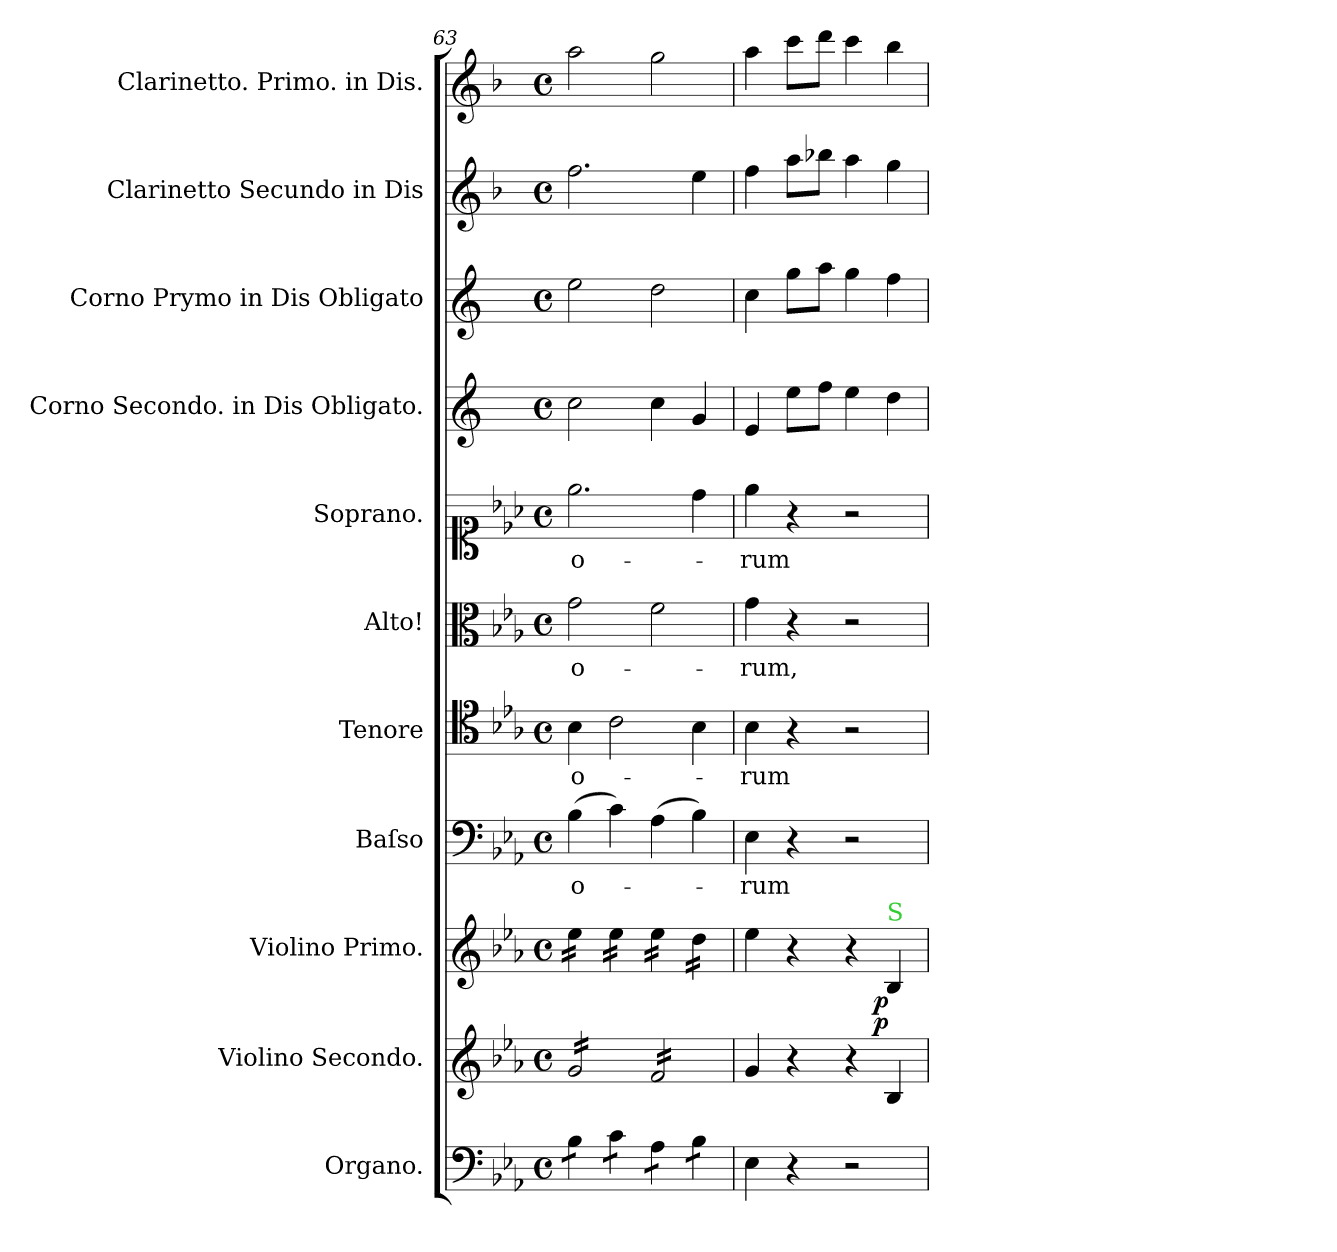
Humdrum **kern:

**kern	**kern	**dynam	**kern	**dynam	**kern	**text	**kern	**text	**kern	**text	**kern	**text	**kern	**kern	**kern	**kern
*part11	*part10	*part10	*part9	*part9	*part8	*part8	*part7	*part7	*part6	*part6	*part5	*part5	*part4	*part3	*part2	*part1
*staff11	*staff10	*staff10	*staff9	*staff9	*staff8	*staff8	*staff7	*staff7	*staff6	*staff6	*staff5	*staff5	*staff4	*staff3	*staff2	*staff1
*I"Organo.	*I"Violino Secondo.	*	*I"Violino Primo.	*	*I"Baſso	*	*I"Tenore	*	*I"Alto!	*	*I"Soprano.	*	*I"Corno Secondo. in Dis Obligato.	*I"Corno Prymo in Dis Obligato	*I"Clarinetto Secundo in Dis	*I"Clarinetto. Primo. in Dis.
*I'org	*I'vl2	*	*I'vl1	*	*I'B	*	*I'T	*	*I'A	*	*I'S	*	*I'cor2	*I'cor1	*I'Cl.	*I'Cl.
*clefF4	*clefG2	*	*clefG2	*	*clefF4	*	*clefC4	*	*clefC3	*	*clefC1	*	*clefG2	*clefG2	*clefG2	*clefG2
*	*	*	*	*	*	*	*	*	*	*	*	*	*ITrd5c9	*ITrd5c9	*ITrd1c2	*ITrd1c2
*k[b-e-a-]	*k[b-e-a-]	*	*k[b-e-a-]	*	*k[b-e-a-]	*	*k[b-e-a-]	*	*k[b-e-a-]	*	*k[b-e-a-]	*	*k[b-e-a-]	*k[b-e-a-]	*k[b-e-a-]	*k[b-e-a-]
*M4/4	*M4/4	*	*M4/4	*	*M4/4	*	*M4/4	*	*M4/4	*	*M4/4	*	*M4/4	*M4/4	*M4/4	*M4/4
*met(c)	*met(c)	*	*met(c)	*	*met(c)	*	*met(c)	*	*met(c)	*	*met(c)	*	*met(c)	*met(c)	*met(c)	*met(c)
=63	=63	=63	=63	=63	=63	=63	=63	=63	=63	=63	=63	=63	=63	=63	=63	=63
*tremolo	*	*	*	*	*	*	*	*	*	*	*	*	*	*	*	*
*	*tremolo	*	*	*	*	*	*	*	*	*	*	*	*	*	*	*
*	*	*	*tremolo	*	*	*	*	*	*	*	*	*	*	*	*	*
8B-\L	16g/LL	.	16ee-\LL	.	(4B-\	-o-	4B-\	-o-	2g\	-o-	2.ee-\	o-	2e-\	2g\	2.ee-\	2gg\
.	16g/	.	16ee-\	.	.	.	.	.	.	.	.	.	.	.	.	.
8B-\J	16g/	.	16ee-\	.	.	.	.	.	.	.	.	.	.	.	.	.
.	16g/	.	16ee-\JJ	.	.	.	.	.	.	.	.	.	.	.	.	.
8c\L	16g/	.	16ee-\LL	.	4c\)	.	2c\	.	.	.	.	.	.	.	.	.
.	16g/	.	16ee-\	.	.	.	.	.	.	.	.	.	.	.	.	.
8c\J	16g/	.	16ee-\	.	.	.	.	.	.	.	.	.	.	.	.	.
.	16g/JJ	.	16ee-\JJ	.	.	.	.	.	.	.	.	.	.	.	.	.
8A-\L	16f/LL	.	16ee-\LL	.	(4A-\	.	.	.	2f\	.	.	.	4e-\	2f\	.	2ff\
.	16f/	.	16ee-\	.	.	.	.	.	.	.	.	.	.	.	.	.
8A-\J	16f/	.	16ee-\	.	.	.	.	.	.	.	.	.	.	.	.	.
.	16f/	.	16ee-\JJ	.	.	.	.	.	.	.	.	.	.	.	.	.
8B-\L	16f/	.	16dd\LL	.	4B-\)	.	4B-\	.	.	.	4dd\	.	4B-/	.	4dd\	.
.	16f/	.	16dd\	.	.	.	.	.	.	.	.	.	.	.	.	.
8B-\J	16f/	.	16dd\	.	.	.	.	.	.	.	.	.	.	.	.	.
*Xtremolo	*	*	*	*	*	*	*	*	*	*	*	*	*	*	*	*
.	16f/JJ	.	16dd\JJ	.	.	.	.	.	.	.	.	.	.	.	.	.
*	*	*	*Xtremolo	*	*	*	*	*	*	*	*	*	*	*	*	*
*	*Xtremolo	*	*	*	*	*	*	*	*	*	*	*	*	*	*	*
=64	=64	=64	=64	=64	=64	=64	=64	=64	=64	=64	=64	=64	=64	=64	=64	=64
4E-\	4g/	.	4ee-\	.	4E-\	-rum	4B-\	-rum	4g\	-rum,	4ee-\	-rum	4G/	4e-\	4ee-\	4gg\
4r	4r	.	4r	.	4r	.	4r	.	4r	.	4r	.	8g\L	8b-\L	8gg\L	8bb-\L
.	.	.	.	.	.	.	.	.	.	.	.	.	8a-\J	8cc\J	8aa-X\J	8ccc\J
2r	4r	.	4r	.	2r	.	2r	.	2r	.	2r	.	4g\	4b-\	4gg\	4bb-\
!	!	!	!LO:TX:a:color=limegreen:t=S	!	!	!	!	!	!	!	!	!	!	!	!	!
!	!	!LO:DY:a:rj	!	!LO:DY:b:rj	!	!	!	!	!	!	!	!	!	!	!	!
.	4B-/	p	4B-/	p	.	.	.	.	.	.	.	.	4f\	4a-\	4ff\	4aa-\
=	=	=	=	=	=	=	=	=	=	=	=	=	=	=	=	=
*-	*-	*-	*-	*-	*-	*-	*-	*-	*-	*-	*-	*-	*-	*-	*-	*-
